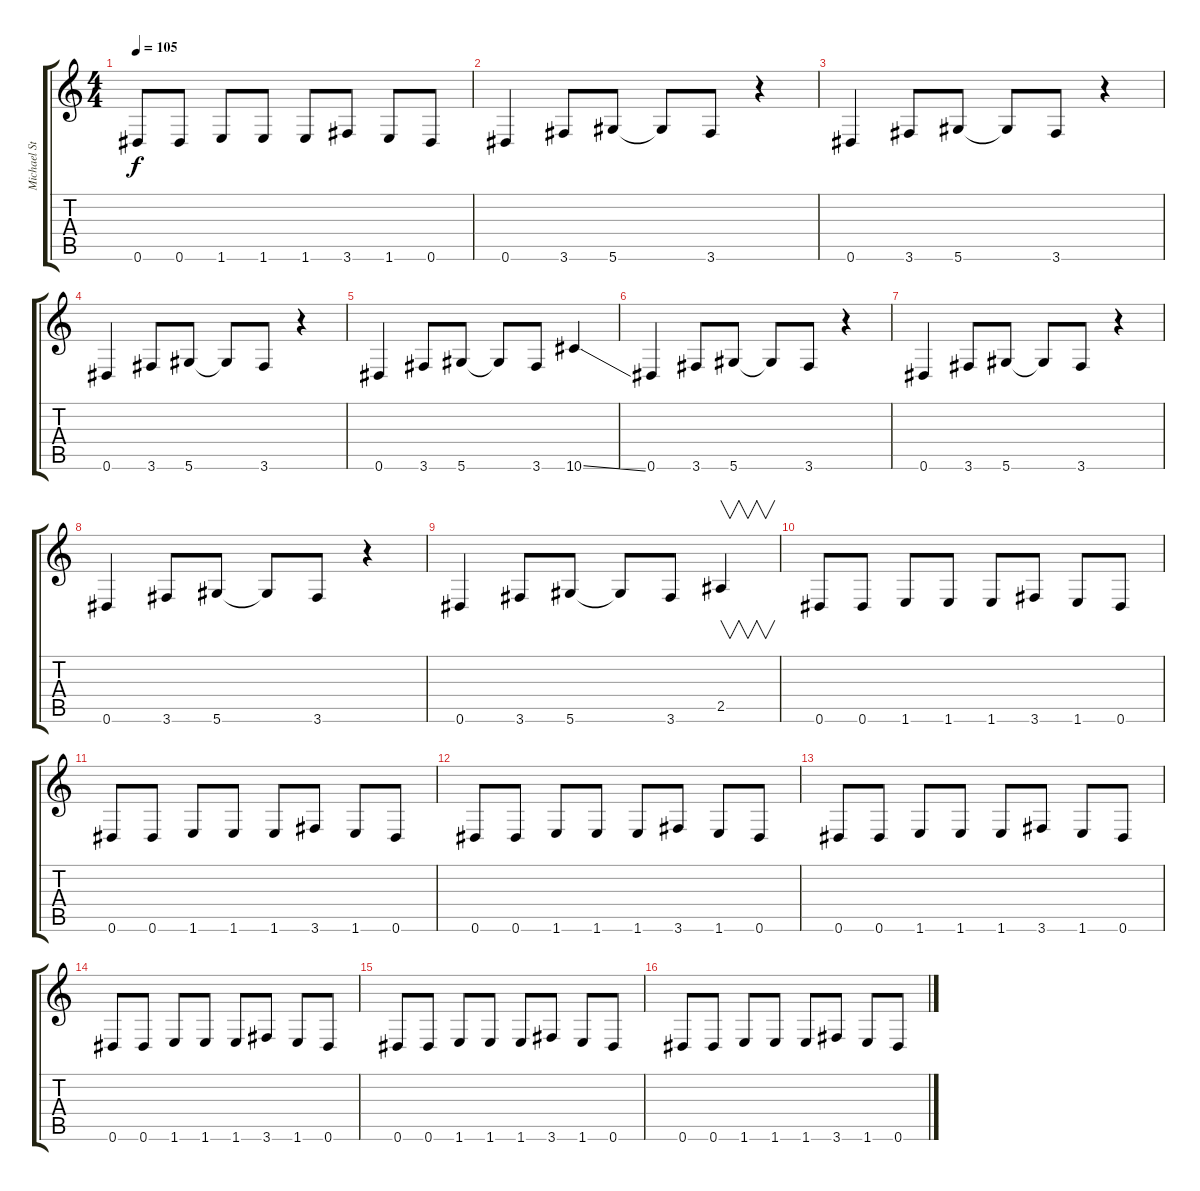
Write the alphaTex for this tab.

\track ("Michael Starr - Bass" "Michael St") {instrument electricbassfinger}
\staff {score tabs}
\tuning (Eb4 Bb3 Gb3 Db3 Ab2 Eb2) {hide}
\ts (4 4)
\tempo 105
\clef g2
\ks c
0.6.8{dy f} 0.6.8 1.6.8 1.6.8 1.6.8 3.6.8 1.6.8 0.6.8 |
0.6.4 3.6.8 5.6.8 5.6{t}.8 3.6.8 r.4 |
0.6.4 3.6.8 5.6.8 5.6{t}.8 3.6.8 r.4 |
0.6.4 3.6.8 5.6.8 5.6{t}.8 3.6.8 r.4 |
0.6.4 3.6.8 5.6.8 5.6{t}.8 3.6.8 10.6{ss}.4 |
0.6.4 3.6.8 5.6.8 5.6{t}.8 3.6.8 r.4 |
0.6.4 3.6.8 5.6.8 5.6{t}.8 3.6.8 r.4 |
0.6.4 3.6.8 5.6.8 5.6{t}.8 3.6.8 r.4 |
0.6.4 3.6.8 5.6.8 5.6{t}.8 3.6.8 2.5.4{v} |
0.6.8 0.6.8 1.6.8 1.6.8 1.6.8 3.6.8 1.6.8 0.6.8 |
0.6.8 0.6.8 1.6.8 1.6.8 1.6.8 3.6.8 1.6.8 0.6.8 |
0.6.8 0.6.8 1.6.8 1.6.8 1.6.8 3.6.8 1.6.8 0.6.8 |
0.6.8 0.6.8 1.6.8 1.6.8 1.6.8 3.6.8 1.6.8 0.6.8 |
0.6.8 0.6.8 1.6.8 1.6.8 1.6.8 3.6.8 1.6.8 0.6.8 |
0.6.8 0.6.8 1.6.8 1.6.8 1.6.8 3.6.8 1.6.8 0.6.8 |
0.6.8 0.6.8 1.6.8 1.6.8 1.6.8 3.6.8 1.6.8 0.6.8
